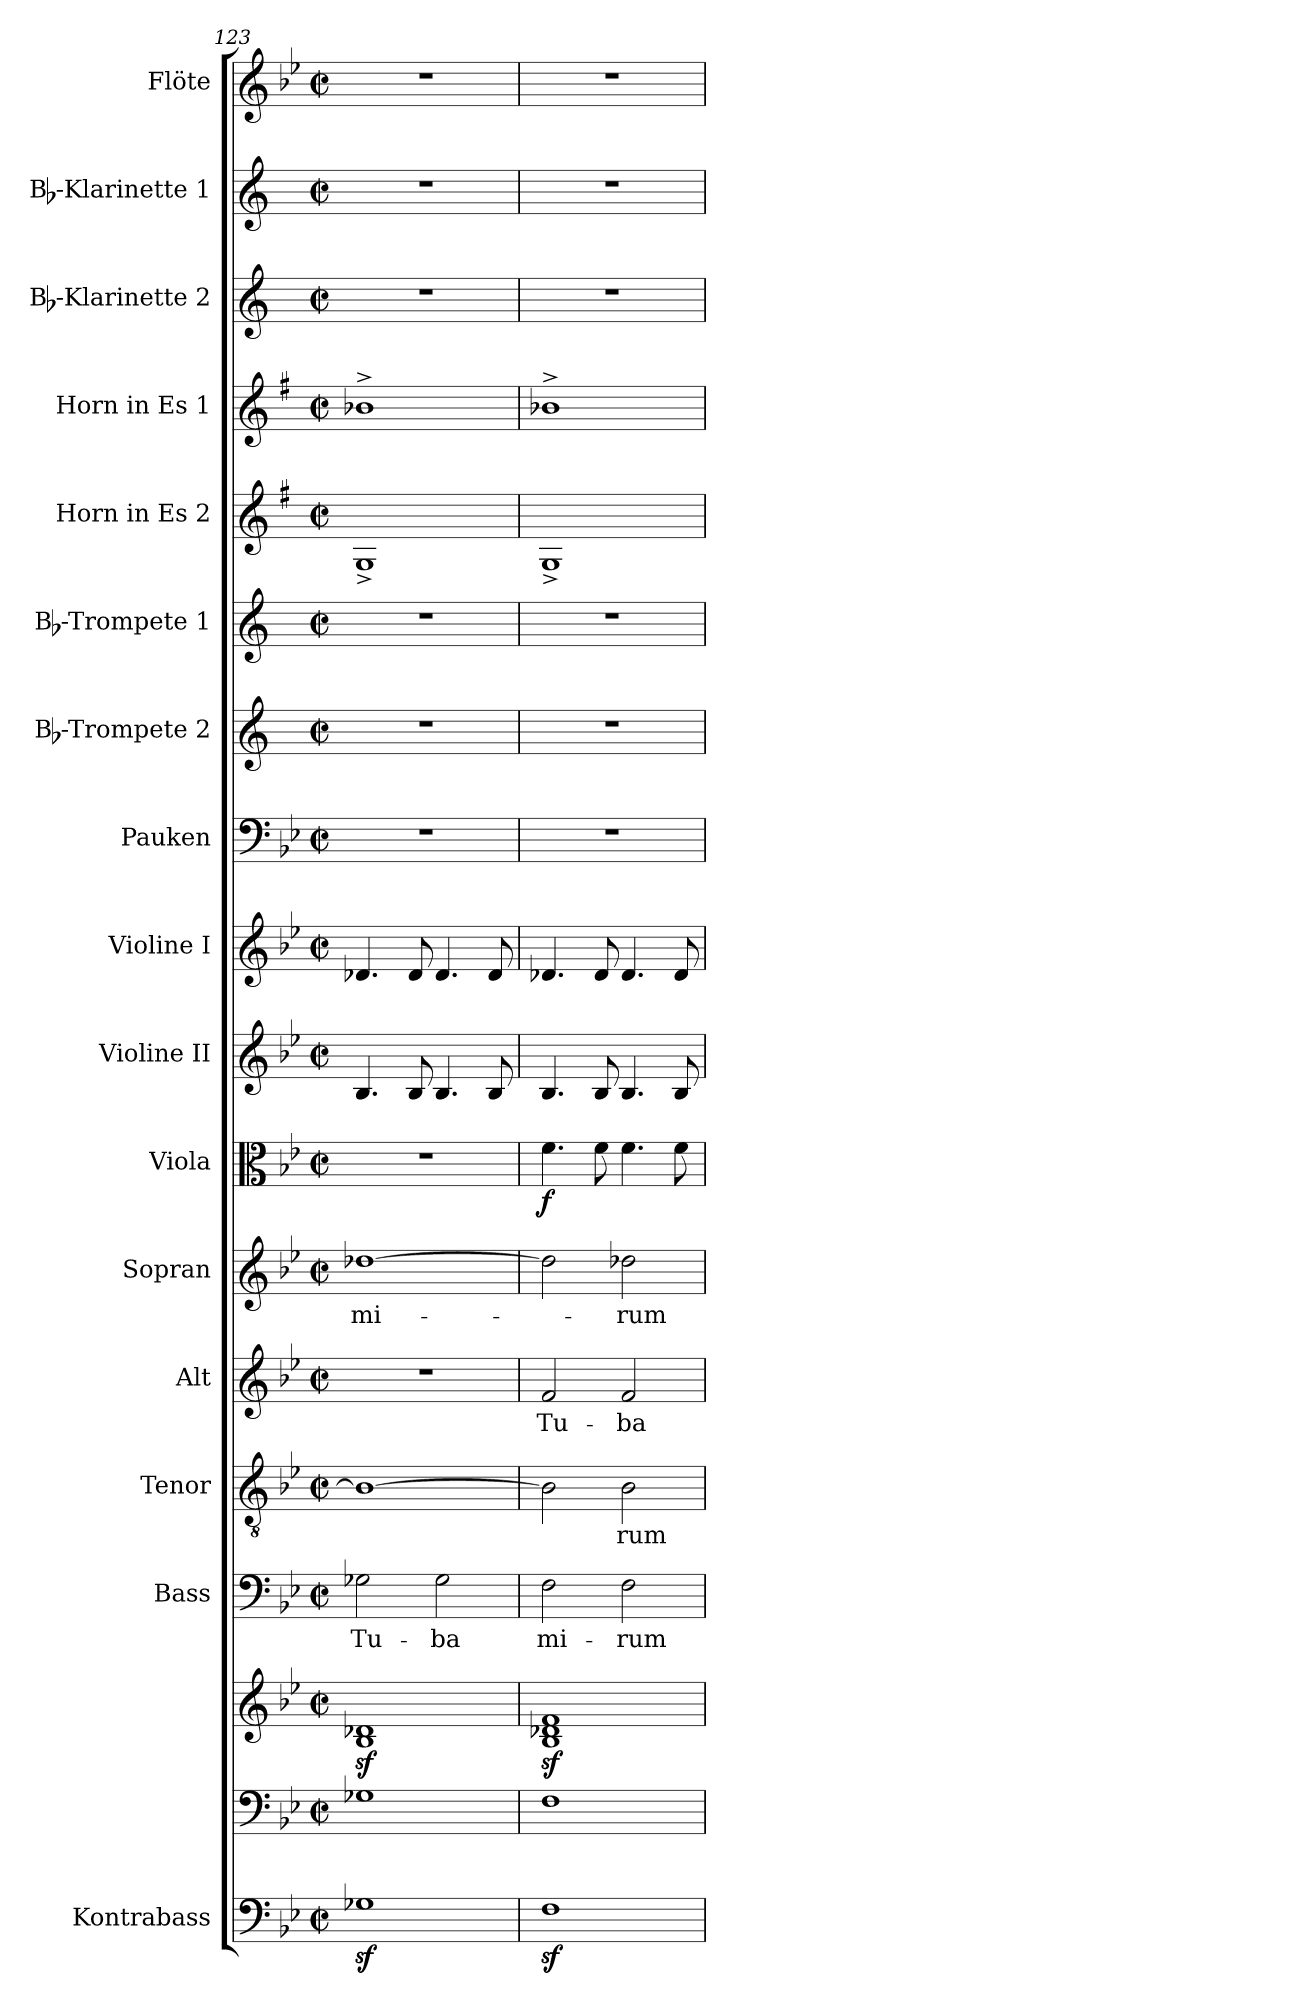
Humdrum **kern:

**kern	**kern	**kern	**kern	**text	**kern	**text	**kern	**text	**kern	**text	**kern	**dynam	**kern	**kern	**kern	**kern	**kern	**kern	**kern	**kern	**kern	**kern
*part17	*part16	*part16	*part15	*part15	*part14	*part14	*part13	*part13	*part12	*part12	*part11	*part11	*part10	*part9	*part8	*part7	*part6	*part5	*part4	*part3	*part2	*part1
*staff18	*staff17	*staff16	*staff15	*staff15	*staff14	*staff14	*staff13	*staff13	*staff12	*staff12	*staff11	*staff11	*staff10	*staff9	*staff8	*staff7	*staff6	*staff5	*staff4	*staff3	*staff2	*staff1
*I"Kontrabass	*	*	*I"Bass	*	*I"Tenor	*	*I"Alt	*	*I"Sopran	*	*I"Viola	*	*I"Violine II	*I"Violine I	*I"Pauken	*I"Bb-Trompete 2	*I"Bb-Trompete 1	*I"Horn in Es 2	*I"Horn in Es 1	*I"Bb-Klarinette 2	*I"Bb-Klarinette 1	*I"Flöte
*I'Kb.	*	*	*I'B.	*	*I'T.	*	*I'A.	*	*I'S.	*	*I'Vla.	*	*I'Vl. II	*I'Vl. I	*I'Pk.	*I'Bb Trp. 2	*I'Bb Trp. 1	*	*	*I'Bb Kl. 2	*I'Bb Kl. 1	*I'Fl.
*clefF4	*clefF4	*clefG2	*clefF4	*	*clefGv2	*	*clefG2	*	*clefG2	*	*clefC3	*	*clefG2	*clefG2	*clefF4	*clefG2	*clefG2	*clefG2	*clefG2	*clefG2	*clefG2	*clefG2
*ITrd7c12	*	*	*	*	*	*	*	*	*	*	*	*	*	*	*	*ITrd1c2	*ITrd1c2	*ITrd5c9	*ITrd5c9	*ITrd1c2	*ITrd1c2	*
*k[b-e-]	*k[b-e-]	*k[b-e-]	*k[b-e-]	*	*k[b-e-]	*	*k[b-e-]	*	*k[b-e-]	*	*k[b-e-]	*	*k[b-e-]	*k[b-e-]	*k[b-e-]	*k[b-e-]	*k[b-e-]	*k[b-e-]	*k[b-e-]	*k[b-e-]	*k[b-e-]	*k[b-e-]
*B-:	*B-:	*B-:	*B-:	*	*B-:	*	*B-:	*	*B-:	*	*B-:	*	*B-:	*B-:	*B-:	*B-:	*B-:	*B-:	*B-:	*B-:	*B-:	*B-:
*M2/2	*M2/2	*M2/2	*M2/2	*	*M2/2	*	*M2/2	*	*M2/2	*	*M2/2	*	*M2/2	*M2/2	*M2/2	*M2/2	*M2/2	*M2/2	*M2/2	*M2/2	*M2/2	*M2/2
*met(c|)	*met(c|)	*met(c|)	*met(c|)	*	*met(c|)	*	*met(c|)	*	*met(c|)	*	*met(c|)	*	*met(c|)	*met(c|)	*met(c|)	*met(c|)	*met(c|)	*met(c|)	*met(c|)	*met(c|)	*met(c|)	*met(c|)
=123	=123	=123	=123	=123	=123	=123	=123	=123	=123	=123	=123	=123	=123	=123	=123	=123	=123	=123	=123	=123	=123	=123
!	!	!	!	!LO:LY:b	!	!	!	!	!	!LO:LY:b	!	!	!	!	!	!	!	!	!	!	!	!
1GG-Xz<	1G-X	1B-z< 1d-Xz<	2G-X\	Tu-	1B-_	.	1r	.	[1dd-X	mi-	1r	.	4.B-/	4.d-X/	1r	1r	1r	1BB-^<	1d-X^<	1r	1r	1r
.	.	.	.	.	.	.	.	.	.	.	.	.	8B-/	8d-/	.	.	.	.	.	.	.	.
!	!	!	!	!LO:LY:b	!	!	!	!	!	!	!	!	!	!	!	!	!	!	!	!	!	!
.	.	.	2G-\	-ba	.	.	.	.	.	.	.	.	4.B-/	4.d-/	.	.	.	.	.	.	.	.
.	.	.	.	.	.	.	.	.	.	.	.	.	8B-/	8d-/	.	.	.	.	.	.	.	.
=124	=124	=124	=124	=124	=124	=124	=124	=124	=124	=124	=124	=124	=124	=124	=124	=124	=124	=124	=124	=124	=124	=124
!	!	!	!	!LO:LY:b	!	!	!	!LO:LY:b	!	!	!	!LO:DY:b	!	!	!	!	!	!	!	!	!	!
1FFz<	1F	1B-z< 1d-Xz< 1fz<	2F\	mi-	2B-\]	.	2f/	Tu-	2dd-\]	.	4.f\	f	4.B-/	4.d-X/	1r	1r	1r	1BB-^<	1d-X^<	1r	1r	1r
.	.	.	.	.	.	.	.	.	.	.	8f\	.	8B-/	8d-/	.	.	.	.	.	.	.	.
!	!	!	!	!LO:LY:b	!	!LO:LY:b	!	!LO:LY:b	!	!LO:LY:b	!	!	!	!	!	!	!	!	!	!	!	!
.	.	.	2F\	-rum	2B-\	-rum	2f/	-ba	2dd-X\	-rum	4.f\	.	4.B-/	4.d-/	.	.	.	.	.	.	.	.
.	.	.	.	.	.	.	.	.	.	.	8f\	.	8B-/	8d-/	.	.	.	.	.	.	.	.
=	=	=	=	=	=	=	=	=	=	=	=	=	=	=	=	=	=	=	=	=	=	=
*-	*-	*-	*-	*-	*-	*-	*-	*-	*-	*-	*-	*-	*-	*-	*-	*-	*-	*-	*-	*-	*-	*-
